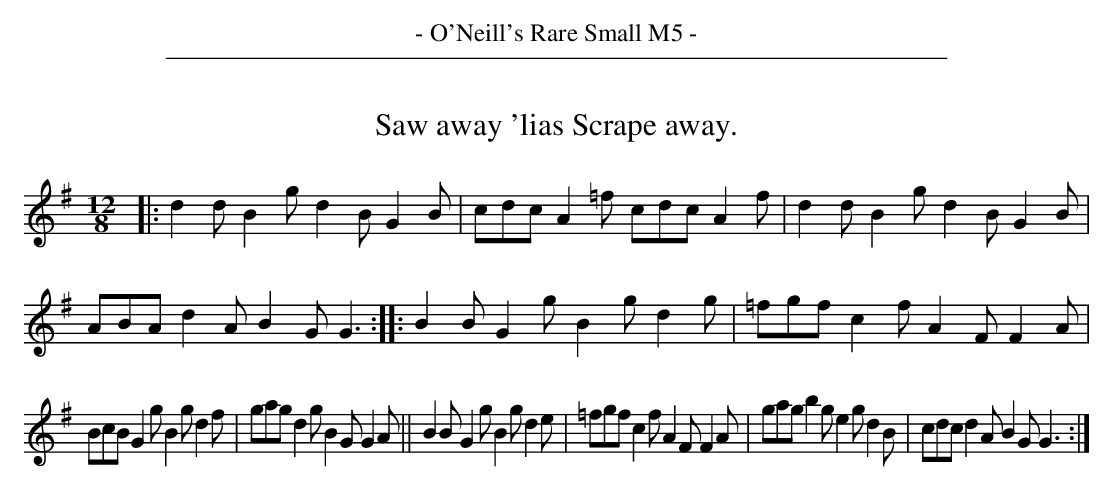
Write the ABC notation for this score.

X:1
T: Saw away 'lias Scrape away.
M: 12/8
L: 1/8
K: G
|:\
d2d B2g d2B G2B | cdc A2=f cdc A2f |\
d2d B2g d2B G2B | ABA d2A B2G G3 ::\
B2B G2g B2g d2g |=fgf c2f A2F F2A |
BcB G2g B2g d2f | gag d2g B2G G2A ||\
B2B G2g B2g d2e |=fgf c2f A2F F2A |\
gag b2g e2g d2B | cdc d2A B2G G3 :|
